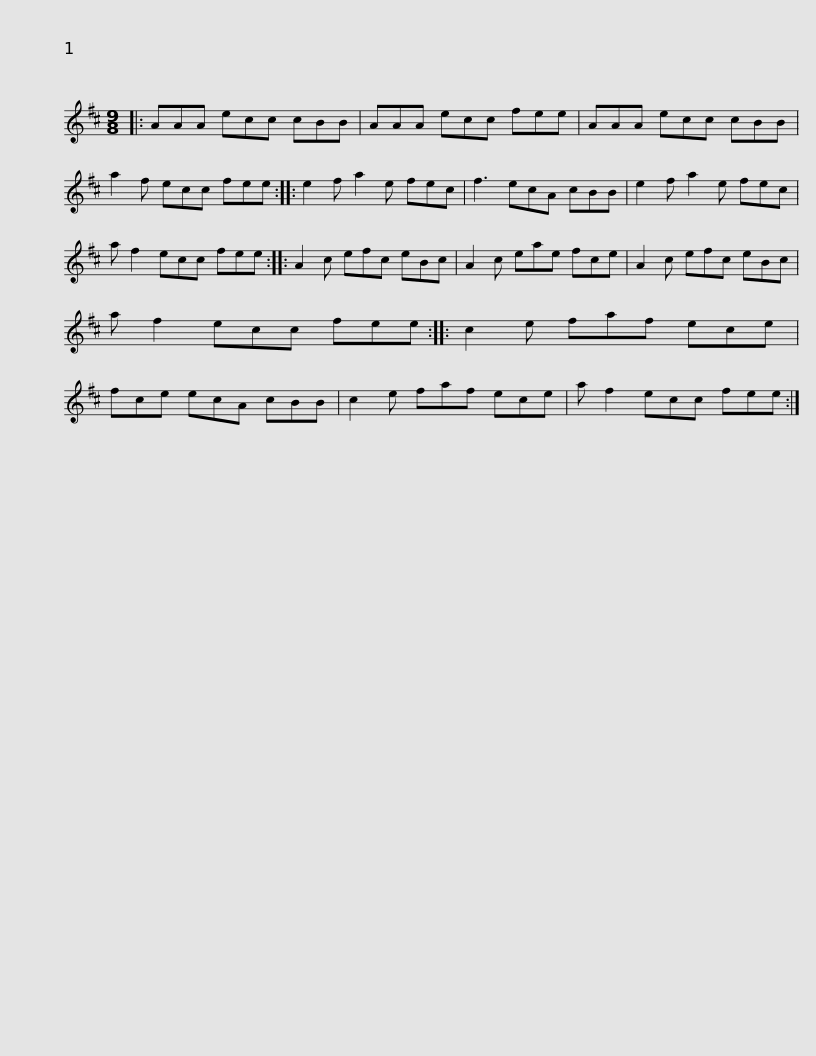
X:1
L:1/8
M:9/8
I:linebreak $
K:D
V:1 treble
V:1
|: AAA ecc cBB | AAA ecc fee | AAA ecc cBB | a2 f ecc fee :: e2 f a2 e fec |$ %5
 f3 ecA cBB | e2 f a2 e fec | a f2 ecc fee :: A2 c efc eBc | A2 c eae fce |$ %10
 A2 c efc eBc | a f2 ecc fee :: c2 e faf ece | fce ecA cBB | c2 e faf ece |$ %15
 a f2 ecc fee :| %16
